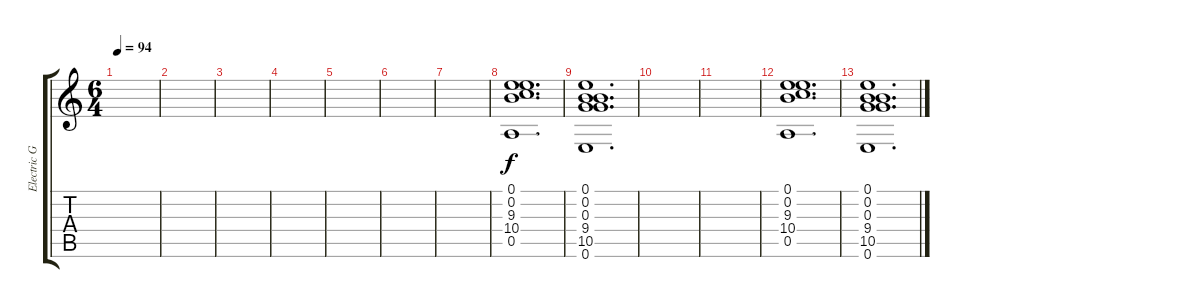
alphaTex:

\track ("Electric Guitar" "Electric G") {instrument overdrivenguitar}
\staff {score tabs}
\tuning (E4 B3 G3 D3 A2 E2) {hide}
\ts (6 4)
\tempo 94
\clef g2
\ks c
|
|
|
|
|
|
|
(0.1 0.2 9.3 10.4 0.5).1{d} |
(0.1 0.2 0.3 9.4 10.5 0.6).1{d} |
|
|
(0.1 0.2 9.3 10.4 0.5).1{d} |
(0.1 0.2 0.3 9.4 10.5 0.6).1{d}
